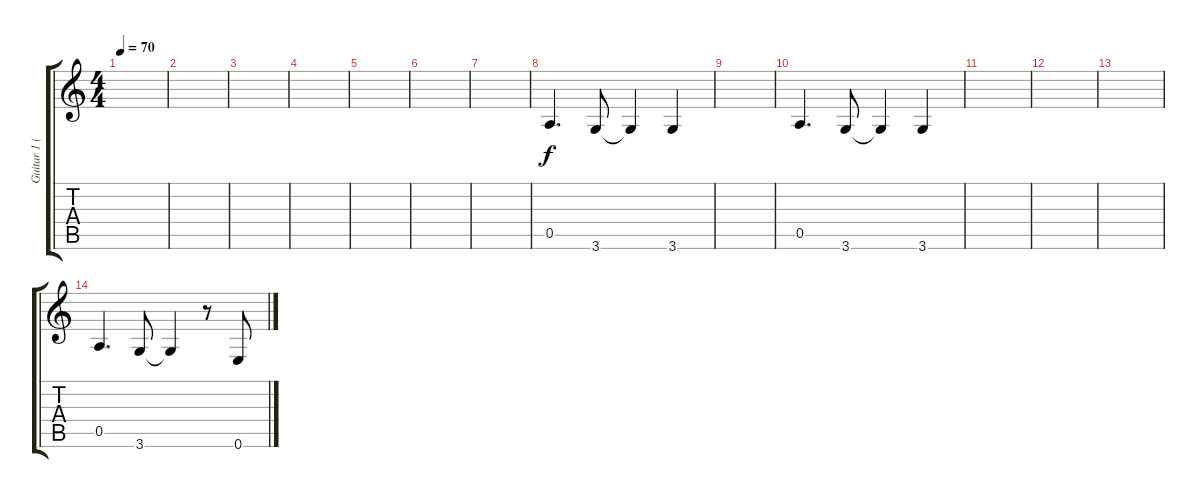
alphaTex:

\track ("Guitar 1 (Acoustic)" "Guitar 1 (") {instrument acousticguitarsteel}
\staff {score tabs}
\tuning (E4 B3 G3 D3 A2 E2) {hide}
\ts (4 4)
\tempo 70
\clef g2
\ks c
|
|
|
|
|
|
|
0.5.4{d} 3.6.8 3.6{t}.4 3.6.4 |
|
0.5.4{d} 3.6.8 3.6{t}.4 3.6.4 |
|
|
|
0.5.4{d} 3.6.8 3.6{t}.4 r.8 0.6.8
